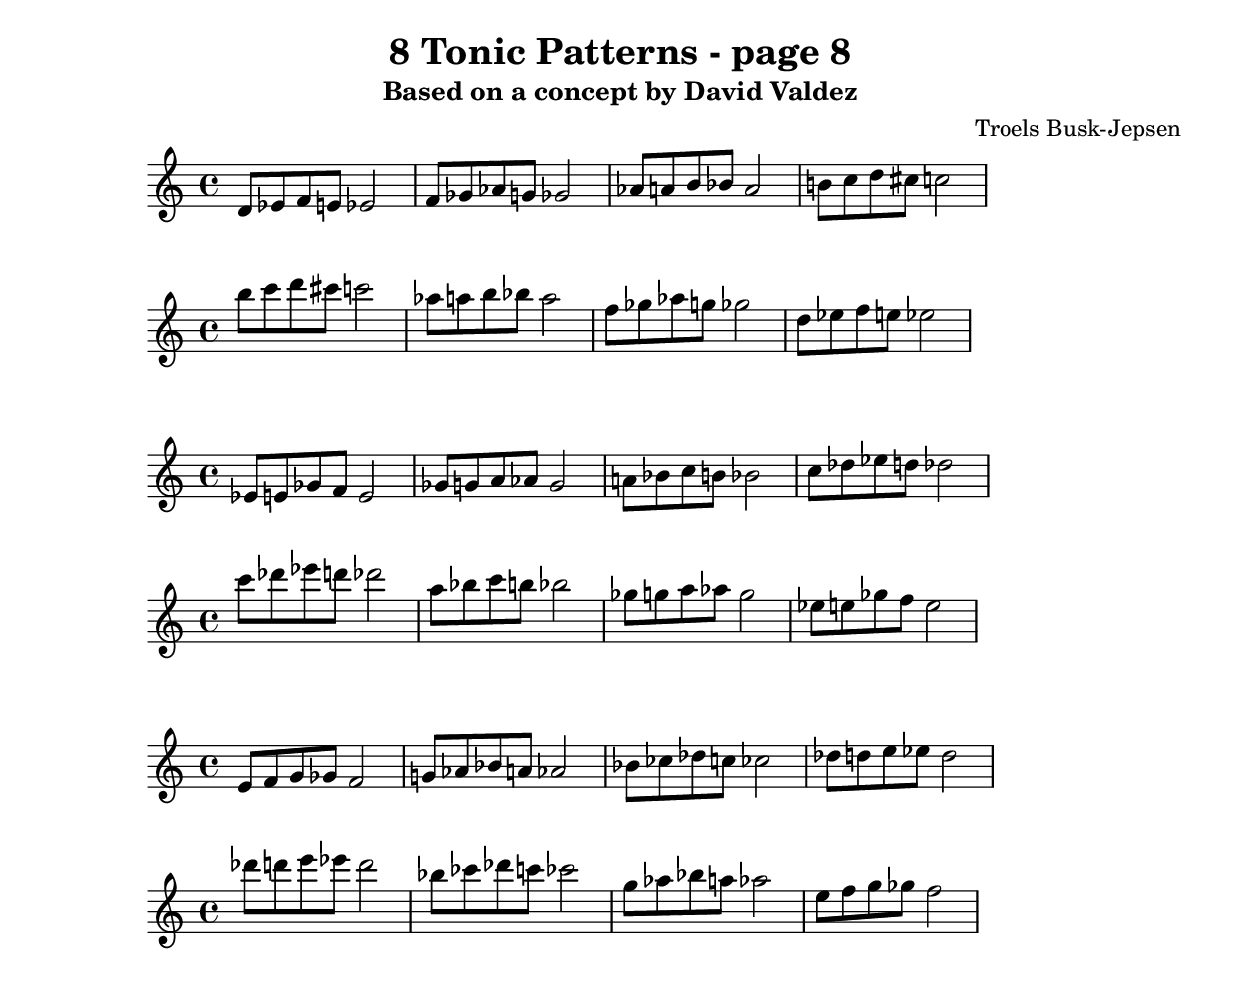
% template.erb
\header {
  \version "2.24.2"
  title = "8 Tonic Patterns - page 8"

  subtitle = "Based on a concept by David Valdez"
  composer = "Troels Busk-Jepsen"
}

#(define (naturalize-pitch p)
   (let ((o (ly:pitch-octave p))
         (a (* 4 (ly:pitch-alteration p)))
         ;; alteration, a, in quarter tone steps,
         ;; for historical reasons
         (n (ly:pitch-notename p)))
     (cond
      ((and (> a 1) (or (eqv? n 6) (eqv? n 2)))
       (set! a (- a 2))
       (set! n (+ n 1)))
      ((and (< a -1) (or (eqv? n 0) (eqv? n 3)))
       (set! a (+ a 2))
       (set! n (- n 1))))
     (cond
      ((> a 2) (set! a (- a 4)) (set! n (+ n 1)))
      ((< a -2) (set! a (+ a 4)) (set! n (- n 1))))
     (if (< n 0) (begin (set! o (- o 1)) (set! n (+ n 7))))
     (if (> n 6) (begin (set! o (+ o 1)) (set! n (- n 7))))
     (ly:make-pitch o n (/ a 4))))

#(define (naturalize music)
   (let ((es (ly:music-property music 'elements))
         (e (ly:music-property music 'element))
         (p (ly:music-property music 'pitch)))
     (if (pair? es)
         (ly:music-set-property!
          music 'elements
          (map naturalize es)))
     (if (ly:music? e)
         (ly:music-set-property!
          music 'element
          (naturalize e)))
     (if (ly:pitch? p)
         (begin
           (set! p (naturalize-pitch p))
           (ly:music-set-property! music 'pitch p)))
     music))

naturalizeMusic =
#(define-music-function (m)
   (ly:music?)
   (naturalize m))


pattern = \relative { d' 8 es f e es 2 }
compoundLine = {
  \transpose c c  { \pattern }
  \transpose c es   { \pattern }
  \transpose c ges  { \pattern }
  \transpose c a    { \pattern }
}

\score {
    \new Staff {
        \include "style_staff.ly"
        \compoundLine \break
    }
}


descending_pattern = \relative { d' 8 es f e es 2 }
compoundLine = {
  \transpose c a'     { \descending_pattern }
  \transpose c ges'   { \descending_pattern }
  \transpose c es'    { \descending_pattern }
  \transpose c c'     { \descending_pattern }
}

\score {
    \new Staff {
        \include "style_staff.ly"
        \compoundLine \break
    }
}


pattern = \transpose b c' \pattern
compoundLine = {
  \transpose c c  { \pattern }
  \transpose c es   { \pattern }
  \transpose c ges  { \pattern }
  \transpose c a    { \pattern }
}

\score {
    \new Staff {
        \include "style_staff.ly"
        \compoundLine \break
    }
}


descending_pattern = \transpose b c' \descending_pattern
compoundLine = {
  \transpose c a'     { \descending_pattern }
  \transpose c ges'   { \descending_pattern }
  \transpose c es'    { \descending_pattern }
  \transpose c c'     { \descending_pattern }
}

\score {
    \new Staff {
        \include "style_staff.ly"
        \compoundLine \break
    }
}


pattern = \transpose c des \pattern
compoundLine = {
  \transpose c c  { \pattern }
  \transpose c es   { \pattern }
  \transpose c ges  { \pattern }
  \transpose c a    { \pattern }
}

\score {
    \new Staff {
        \include "style_staff.ly"
        \compoundLine \break
    }
}


descending_pattern = \transpose c des \descending_pattern
compoundLine = {
  \transpose c a'     { \descending_pattern }
  \transpose c ges'   { \descending_pattern }
  \transpose c es'    { \descending_pattern }
  \transpose c c'     { \descending_pattern }
}

\score {
    \new Staff {
        \include "style_staff.ly"
        \compoundLine \break
    }
}


\layout {
}
\midi{}
